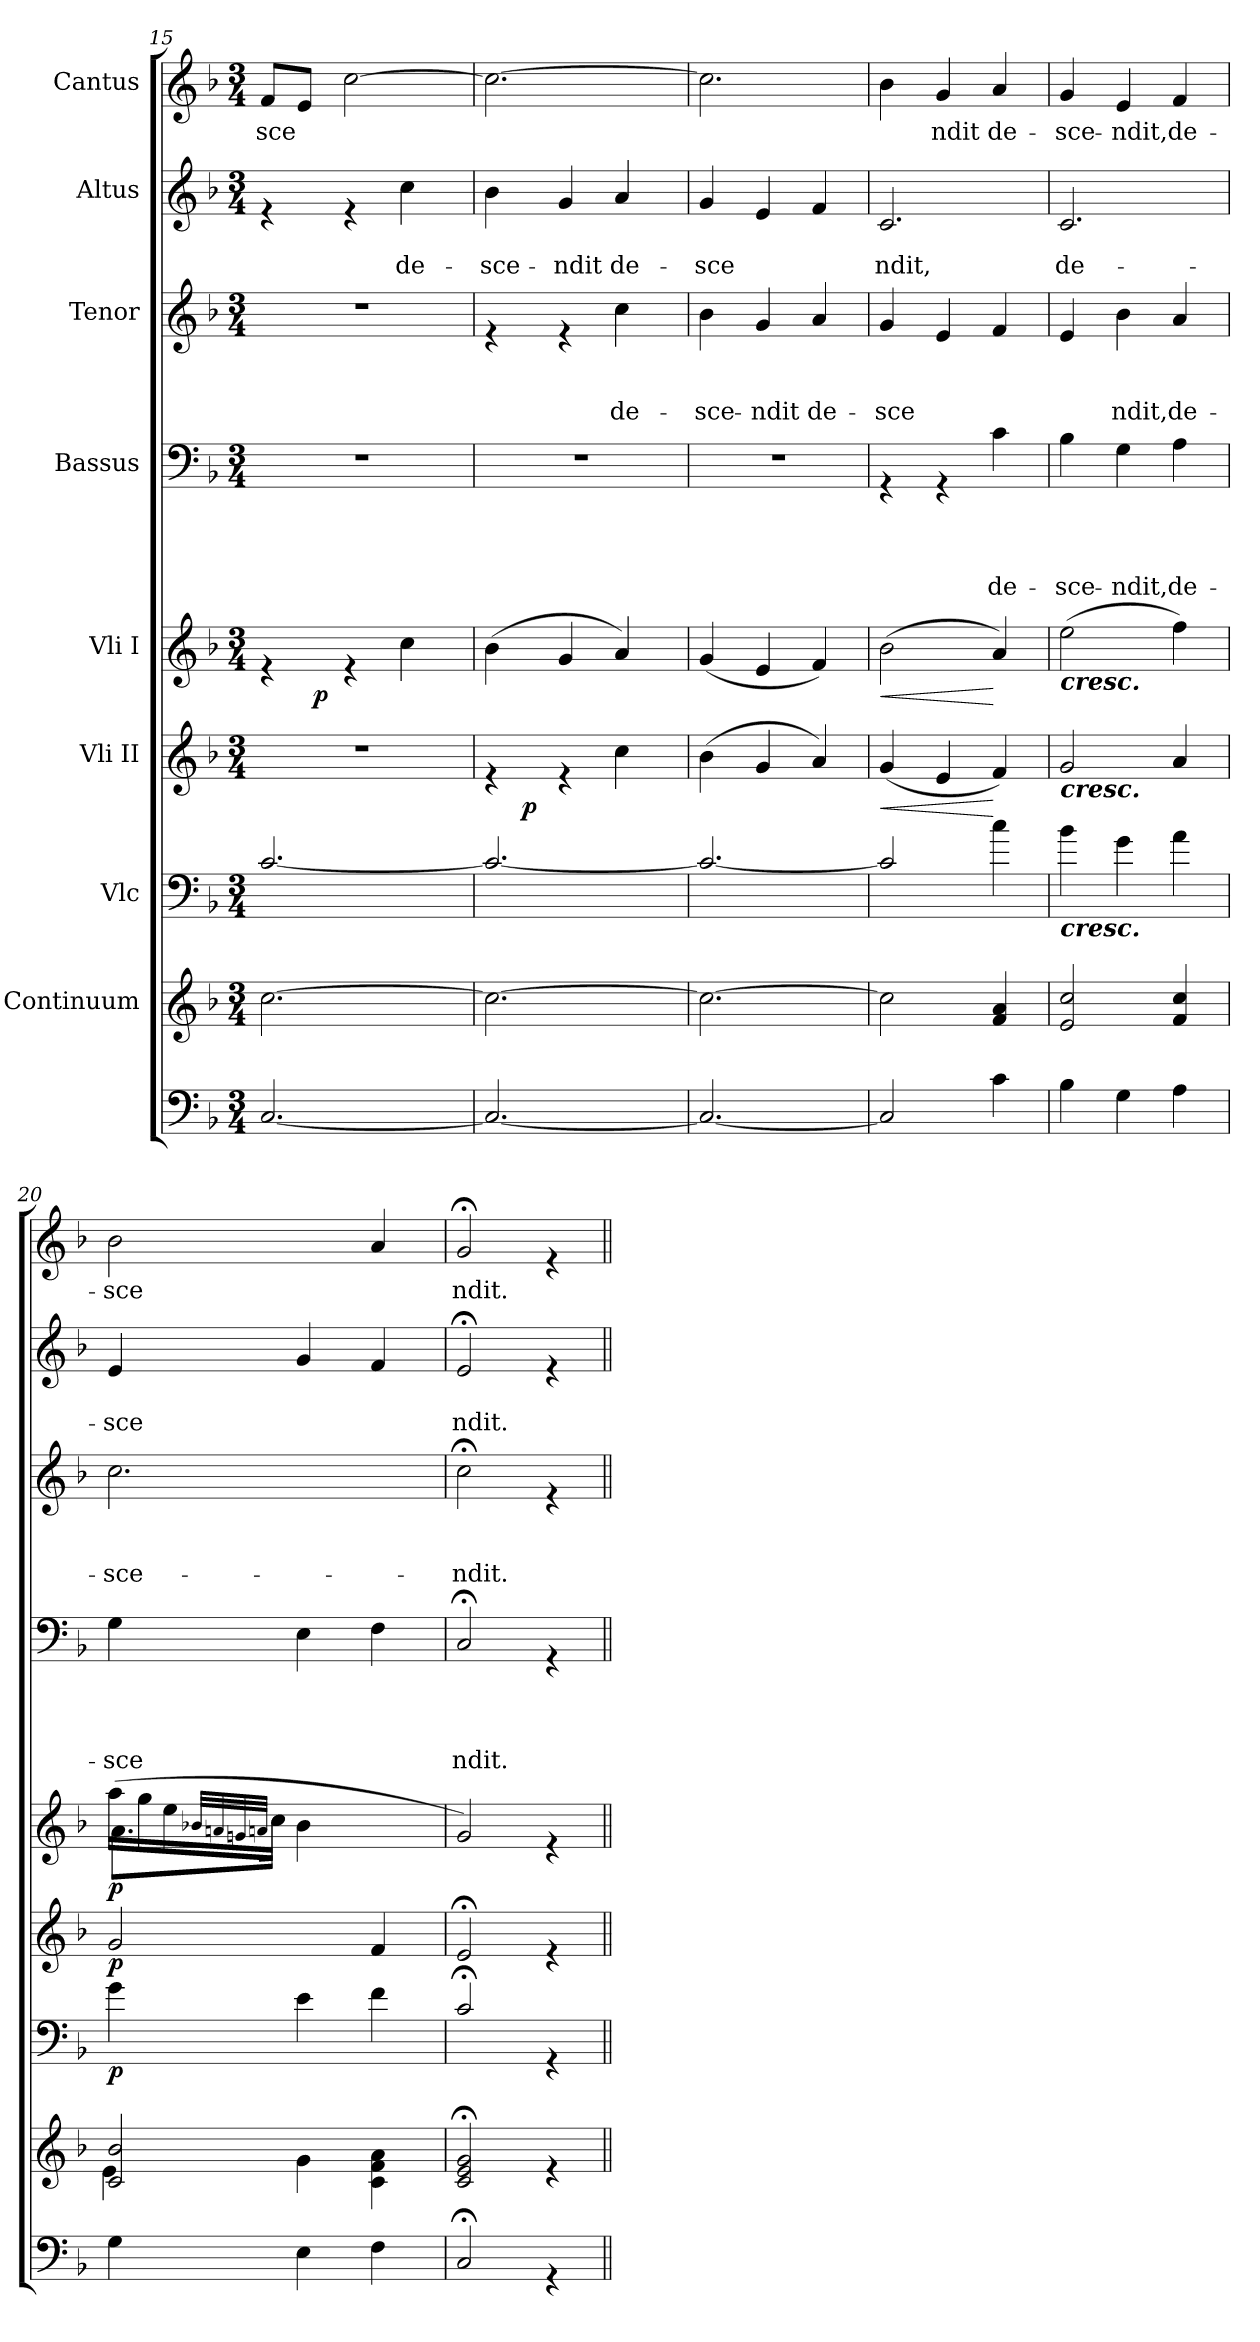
**kern	**kern	**kern	**dynam	**kern	**dynam	**kern	**dynam	**kern	**text	**text	**text	**text	**kern	**text	**text	**text	**kern	**text	**text	**kern	**text
*part9	*part8	*part7	*part7	*part6	*part6	*part5	*part5	*part4	*part4	*part4	*part4	*part4	*part3	*part3	*part3	*part3	*part2	*part2	*part2	*part1	*part1
*staff9	*staff8	*staff7	*staff7	*staff6	*staff6	*staff5	*staff5	*staff4	*staff4	*staff4	*staff4	*staff4	*staff3	*staff3	*staff3	*staff3	*staff2	*staff2	*staff2	*staff1	*staff1
*	*I"Continuum	*I"Vlc	*	*I"Vli II	*	*I"Vli I	*	*I"Bassus	*	*	*	*	*I"Tenor	*	*	*	*I"Altus	*	*	*I"Cantus	*
!!LO:PB:g=z
*clefF4	*clefG2	*clefF4	*	*clefG2	*	*clefG2	*	*clefF4	*	*	*	*	*clefG2	*	*	*	*clefG2	*	*	*clefG2	*
*	*	*ITrd7c12	*	*	*	*	*	*	*	*	*	*	*	*	*	*	*	*	*	*	*
*k[b-]	*k[b-]	*k[b-]	*	*k[b-]	*	*k[b-]	*	*k[b-]	*	*	*	*	*k[b-]	*	*	*	*k[b-]	*	*	*k[b-]	*
*F:	*F:	*F:	*	*F:	*	*F:	*	*F:	*	*	*	*	*F:	*	*	*	*F:	*	*	*F:	*
*M3/4	*M3/4	*M3/4	*	*M3/4	*	*M3/4	*	*M3/4	*	*	*	*	*M3/4	*	*	*	*M3/4	*	*	*M3/4	*
=15	=15	=15	=15	=15	=15	=15	=15	=15	=15	=15	=15	=15	=15	=15	=15	=15	=15	=15	=15	=15	=15
!	!	!	!	!	!	!	!	!	!	!	!	!	!	!	!	!	!	!	!	!	!LO:LY:b
*	*	*	*	*	*	*^	*	*	*	*	*	*	*	*	*	*	*	*	*	*	*
[<2.C/	[>2.cc\	[<2.C/	.	2.r	.	4re	8ryy	.	2.r	.	.	.	.	2.r	.	.	.	4re	.	.	8f/L	sce
.	.	.	.	.	.	.	32ryy	.	.	.	.	.	.	.	.	.	.	.	.	.	8e/J	.
!	!	!	!	!	!	!	!	!LO:DY:b	!	!	!	!	!	!	!	!	!	!	!	!	!	!
.	.	.	.	.	.	.	2ryy	p	.	.	.	.	.	.	.	.	.	.	.	.	.	.
.	.	.	.	.	.	4re	.	.	.	.	.	.	.	.	.	.	.	4re	.	.	[>2cc\	.
!	!	!	!	!	!	!	!	!	!	!	!	!	!	!	!	!	!	!	!	!LO:LY:b	!	!
.	.	.	.	.	.	4cc\	.	.	.	.	.	.	.	.	.	.	.	4cc\	.	de-	.	.
.	.	.	.	.	.	.	16.ryy	.	.	.	.	.	.	.	.	.	.	.	.	.	.	.
=16	=16	=16	=16	=16	=16	=16	=16	=16	=16	=16	=16	=16	=16	=16	=16	=16	=16	=16	=16	=16	=16	=16
!	!	!	!	!	!	!	!	!	!	!	!	!	!	!	!	!	!	!	!	!LO:LY:b	!	!
*	*	*	*	*^	*	*v	*v	*	*	*	*	*	*	*	*	*	*	*	*	*	*	*
2.C/_	2.cc\_	2.C/_	.	4re	8ryy	.	(>4b-\	.	2.r	.	.	.	.	4re	.	.	.	4b-\	.	-sce-	2.cc\_	.
!	!	!	!	!	!	!LO:DY:b	!	!	!	!	!	!	!	!	!	!	!	!	!	!	!	!
.	.	.	.	.	2ryy	p	.	.	.	.	.	.	.	.	.	.	.	.	.	.	.	.
!	!	!	!	!	!	!	!	!	!	!	!	!	!	!	!	!	!	!	!	!LO:LY:b	!	!
.	.	.	.	4re	.	.	4g/	.	.	.	.	.	.	4re	.	.	.	4g/	.	-ndit	.	.
!	!	!	!	!	!	!	!	!	!	!	!	!	!	!	!	!	!LO:LY:b	!	!	!LO:LY:b	!	!
.	.	.	.	4cc\	.	.	4a/)	.	.	.	.	.	.	4cc\	.	.	de-	4a/	.	de-	.	.
.	.	.	.	.	8ryy	.	.	.	.	.	.	.	.	.	.	.	.	.	.	.	.	.
=17	=17	=17	=17	=17	=17	=17	=17	=17	=17	=17	=17	=17	=17	=17	=17	=17	=17	=17	=17	=17	=17	=17
!	!	!	!	!	!	!	!	!	!	!	!	!	!	!	!	!	!LO:LY:b	!	!	!LO:LY:b	!	!
*	*	*	*	*v	*v	*	*	*	*	*	*	*	*	*	*	*	*	*	*	*	*	*
2.C/_	2.cc\_	2.C/_	.	(>4b-\	.	(<4g/	.	2.r	.	.	.	.	4b-\	.	.	-sce-	4g/	.	-sce	2.cc\]	.
!	!	!	!	!	!	!	!	!	!	!	!	!	!	!	!	!LO:LY:b	!	!	!	!	!
.	.	.	.	4g/	.	4e/	.	.	.	.	.	.	4g/	.	.	-ndit	4e/	.	.	.	.
!	!	!	!	!	!	!	!	!	!	!	!	!	!	!	!	!LO:LY:b	!	!	!	!	!
.	.	.	.	4a/)	.	4f/)	.	.	.	.	.	.	4a/	.	.	de-	4f/	.	.	.	.
=18	=18	=18	=18	=18	=18	=18	=18	=18	=18	=18	=18	=18	=18	=18	=18	=18	=18	=18	=18	=18	=18
!	!	!	!	!	!LO:HP:b	!	!LO:HP:b	!	!	!	!	!	!	!	!	!LO:LY:b	!	!	!LO:LY:b	!	!
2C/]	2cc\]	2C/]	.	(<4g/	<	(>2b-\	<	4rGG	.	.	.	.	4g/	.	.	-sce	2.c/	.	ndit,	4b-\	.
!	!	!	!	!	!	!	!	!	!	!	!	!	!	!	!	!	!	!	!	!	!LO:LY:b
.	.	.	.	4e/	.	.	.	4rGG	.	.	.	.	4e/	.	.	.	.	.	.	4g/	ndit
!	!	!	!	!	!	!	!	!	!	!	!	!LO:LY:b	!	!	!	!	!	!	!	!	!LO:LY:b
4c\	4f/ 4a/	4c\	.	4f/)	[	4a/)	[	4c\	.	.	.	de-	4f/	.	.	.	.	.	.	4a/	de-
=19	=19	=19	=19	=19	=19	=19	=19	=19	=19	=19	=19	=19	=19	=19	=19	=19	=19	=19	=19	=19	=19
!	!	!	!	!	!	!LO:TX:b:Bi:t=cresc.	!	!	!	!	!	!	!	!	!	!	!	!	!	!	!
!	!	!	!	!LO:TX:b:Bi:t=cresc.	!	!	!	!	!	!	!	!	!	!	!	!	!	!	!	!	!
!	!	!LO:TX:b:Bi:t=cresc.	!	!	!	!	!	!	!	!	!	!	!	!	!	!	!	!	!	!	!
!	!	!	!	!	!	!	!	!	!	!	!	!LO:LY:b	!	!	!	!	!	!	!LO:LY:b	!	!LO:LY:b
4B-\	2e/ 2cc/	4B-\	.	2g/	.	(>2ee\	.	4B-\	.	.	.	-sce-	4e/	.	.	.	2.c/	.	de-	4g/	-sce-
!	!	!	!	!	!	!	!	!	!	!	!	!LO:LY:b	!	!	!	!LO:LY:b	!	!	!	!	!LO:LY:b
4G\	.	4G\	.	.	.	.	.	4G\	.	.	.	-ndit,	4b-\	.	.	ndit,	.	.	.	4e/	-ndit,
!	!	!	!	!	!	!	!	!	!	!	!	!LO:LY:b	!	!	!	!LO:LY:b	!	!	!	!	!LO:LY:b
4A\	4f/ 4cc/	4A\	.	4a/	.	4ff\)	.	4A\	.	.	.	de-	4a/	.	.	de-	.	.	.	4f/	de-
=20	=20	=20	=20	=20	=20	=20	=20	=20	=20	=20	=20	=20	=20	=20	=20	=20	=20	=20	=20	=20	=20
*	*^	*	*	*	*	*^	*	*	*	*	*	*	*	*	*	*	*	*	*	*	*
*	*	*	*	*	*	*	*	*^	*	*	*	*	*	*	*	*	*	*	*	*	*	*	*
!	!	!	!	!LO:DY:b	!	!LO:DY:b	!	!	!	!LO:DY:b	!	!	!	!	!LO:LY:b	!	!	!	!LO:LY:b	!	!	!LO:LY:b	!	!LO:LY:b
4G\	2c/ 2b-/	4e\	4G\	p	2g/	p	(>16aa\LL	8.a\L	8.ryy	p	4G\	.	.	.	-sce	2.cc\	.	.	-sce-	4e/	.	-sce	2b-\	-sce
.	.	.	.	.	.	.	16gg\	.	.	.	.	.	.	.	.	.	.	.	.	.	.	.	.	.
.	.	.	.	.	.	.	16ee\	.	.	.	.	.	.	.	.	.	.	.	.	.	.	.	.	.
.	.	.	.	.	.	.	.	.	32qb-X/LLL	.	.	.	.	.	.	.	.	.	.	.	.	.	.	.
.	.	.	.	.	.	.	.	.	32qan/	.	.	.	.	.	.	.	.	.	.	.	.	.	.	.
.	.	.	.	.	.	.	.	.	32qgn/	.	.	.	.	.	.	.	.	.	.	.	.	.	.	.
.	.	.	.	.	.	.	.	.	32qan/JJJ	.	.	.	.	.	.	.	.	.	.	.	.	.	.	.
.	.	.	.	.	.	.	16cc\JJ	16cc\Jk	4ryy	.	.	.	.	.	.	.	.	.	.	.	.	.	.	.
4E\	.	4g\	4E\	.	.	.	4ryy	4b-\	.	.	4E\	.	.	.	.	.	.	.	.	4g/	.	.	.	.
.	.	.	.	.	.	.	.	.	4ryy	.	.	.	.	.	.	.	.	.	.	.	.	.	.	.
4F\	4ryy	4c\ 4f\ 4a\	4F\	.	4f/	.	4ryy	4ryy	.	.	4F\	.	.	.	.	.	.	.	.	4f/	.	.	4a/	.
.	.	.	.	.	.	.	.	.	16ryy	.	.	.	.	.	.	.	.	.	.	.	.	.	.	.
*	*v	*v	*	*	*	*	*	*	*	*	*	*	*	*	*	*	*	*	*	*	*	*	*	*
=21	=21	=21	=21	=21	=21	=21	=21	=21	=21	=21	=21	=21	=21	=21	=21	=21	=21	=21	=21	=21	=21	=21	=21
!	!	!	!	!	!	!	!	!	!	!	!	!	!	!LO:LY:b	!	!	!	!LO:LY:b	!	!	!LO:LY:b	!	!LO:LY:b
*	*	*	*	*	*	*v	*v	*v	*	*	*	*	*	*	*	*	*	*	*	*	*	*	*
2C;/	2c/; 2e/; 2g/;	2C;/	.	2e;/	.	2g/)	.	2C;/	.	.	.	ndit.	2cc;<\	.	.	-ndit.	2e;/	.	ndit.	2g;/	ndit.
4rGG	4re	4rGG	.	4re	.	4re	.	4rGG	.	.	.	.	4re	.	.	.	4re	.	.	4re	.
=||	=||	=||	=||	=||	=||	=||	=||	=||	=||	=||	=||	=||	=||	=||	=||	=||	=||	=||	=||	=||	=||
*-	*-	*-	*-	*-	*-	*-	*-	*-	*-	*-	*-	*-	*-	*-	*-	*-	*-	*-	*-	*-	*-
